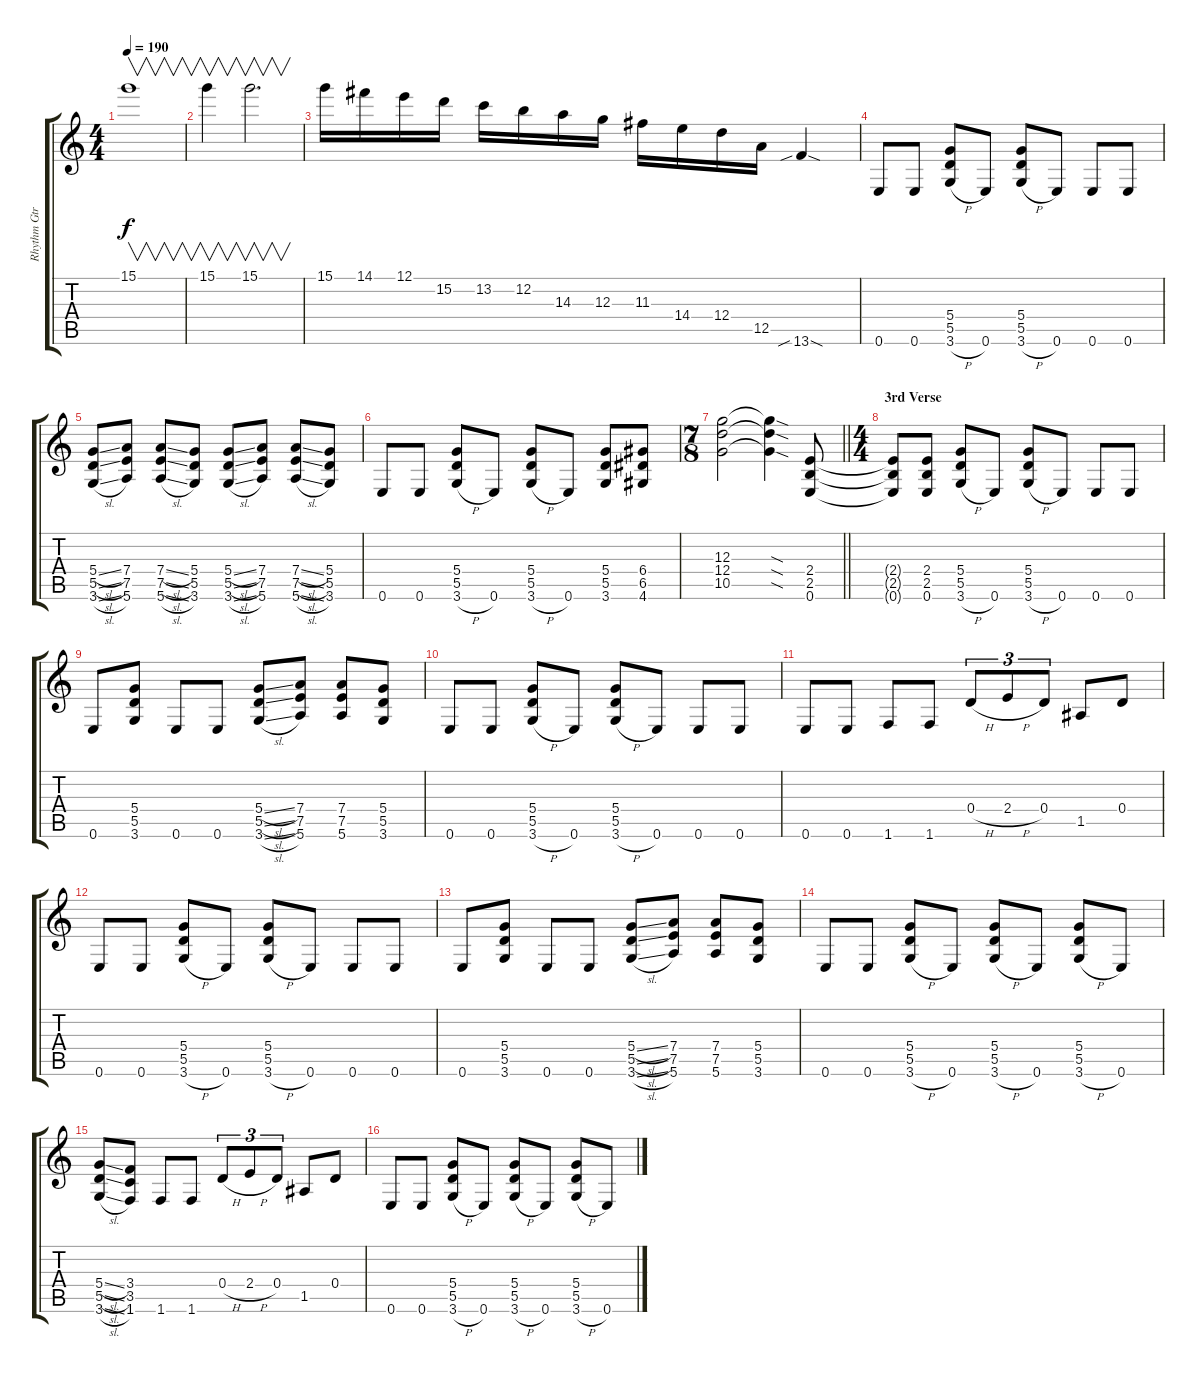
\track ("Rhythm Gtr. II" "Rhythm Gtr") {instrument distortionguitar}
\staff {score tabs}
\tuning (E4 B3 G3 D3 A2 E2) {hide}
\ts (4 4)
\tempo 190
\clef g2
\ks c
15.1.1{v dy f} |
15.1.4{v} 15.1.2{v d} |
15.1.16 14.1.16 12.1.16 15.2.16 13.2.16 12.2.16 14.3.16 12.3.16 11.3.16 14.4.16 12.4.16 12.5.16 13.6{sib sod}.4 |
0.6.8 0.6.8 (5.4 5.5 3.6{h}).8 0.6.8 (5.4 5.5 3.6{h}).8 0.6.8 0.6.8 0.6.8 |
(5.4{sl} 5.5{sl} 3.6{sl}).8 (7.4 7.5 5.6).8 (7.4{sl} 7.5{sl} 5.6{sl}).8 (5.4 5.5 3.6).8 (5.4{sl} 5.5{sl} 3.6{sl}).8 (7.4 7.5 5.6).8 (7.4{sl} 7.5{sl} 5.6{sl}).8 (5.4 5.5 3.6).8 |
0.6.8 0.6.8 (5.4 5.5 3.6{h}).8 0.6.8 (5.4 5.5 3.6{h}).8 0.6.8 (5.4 5.5 3.6).8 (6.4 6.5 4.6).8 |
\ts (7 8)
\barLineRight lightlight
(12.3 12.4 10.5).2 (12.3{sod t} 12.4{sod t} 10.5{sod t}).4 (2.4 2.5 0.6).8 |
\ts (4 4)
\section ("" "3rd Verse")
(2.4{t} 2.5{t} 0.6{t}).8 (2.4 2.5 0.6).8 (5.4 5.5 3.6{h}).8 0.6.8 (5.4 5.5 3.6{h}).8 0.6.8 0.6.8 0.6.8 |
0.6.8 (5.4 5.5 3.6).8 0.6.8 0.6.8 (5.4{sl} 5.5{sl} 3.6{sl}).8 (7.4 7.5 5.6).8 (7.4 7.5 5.6).8 (5.4 5.5 3.6).8 |
0.6.8 0.6.8 (5.4 5.5 3.6{h}).8 0.6.8 (5.4 5.5 3.6{h}).8 0.6.8 0.6.8 0.6.8 |
0.6.8 0.6.8 1.6.8 1.6.8 0.4{h}.8{tu (3 2)} 2.4{h}.8{tu (3 2)} 0.4.8{tu (3 2)} 1.5.8 0.4.8 |
0.6.8 0.6.8 (5.4 5.5 3.6{h}).8 0.6.8 (5.4 5.5 3.6{h}).8 0.6.8 0.6.8 0.6.8 |
0.6.8 (5.4 5.5 3.6).8 0.6.8 0.6.8 (5.4{sl} 5.5{sl} 3.6{sl}).8 (7.4 7.5 5.6).8 (7.4 7.5 5.6).8 (5.4 5.5 3.6).8 |
0.6.8 0.6.8 (5.4 5.5 3.6{h}).8 0.6.8 (5.4 5.5 3.6{h}).8 0.6.8 (5.4 5.5 3.6{h}).8 0.6.8 |
(5.4{sl} 5.5{sl} 3.6{sl}).8 (3.4 3.5 1.6).8 1.6.8 1.6.8 0.4{h}.8{tu (3 2)} 2.4{h}.8{tu (3 2)} 0.4.8{tu (3 2)} 1.5.8 0.4.8 |
0.6.8 0.6.8 (5.4 5.5 3.6{h}).8 0.6.8 (5.4 5.5 3.6{h}).8 0.6.8 (5.4 5.5 3.6{h}).8 0.6.8
